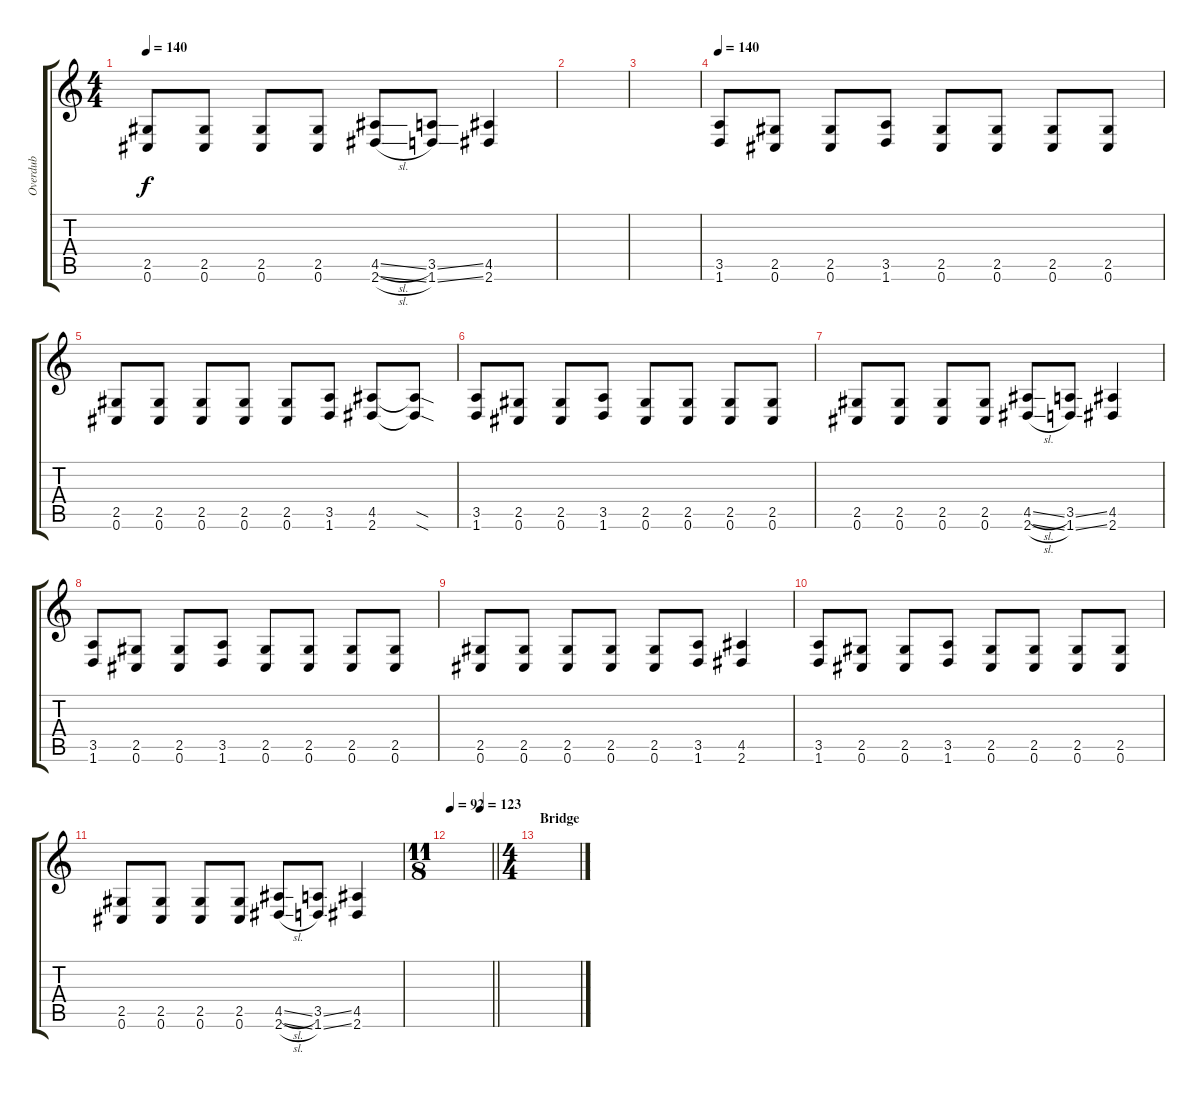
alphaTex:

\track ("Overdub" "Overdub") {instrument distortionguitar}
\staff {score tabs}
\tuning (Db4 Ab3 E3 B2 Gb2 Db2) {hide}
\ts (4 4)
\tempo 140
\clef g2
\ks c
(2.5 0.6).8{dy f} (2.5 0.6).8 (2.5 0.6).8 (2.5 0.6).8 (4.5{sl} 2.6{sl}).8 (3.5{ss} 1.6{ss}).8 (4.5 2.6).4 |
|
|
\tempo 140
(3.5 1.6).8 (2.5 0.6).8 (2.5 0.6).8 (3.5 1.6).8 (2.5 0.6).8 (2.5 0.6).8 (2.5 0.6).8 (2.5 0.6).8 |
(2.5 0.6).8 (2.5 0.6).8 (2.5 0.6).8 (2.5 0.6).8 (2.5 0.6).8 (3.5 1.6).8 (4.5 2.6).8 (4.5{sod t} 2.6{sod t}).8 |
(3.5 1.6).8 (2.5 0.6).8 (2.5 0.6).8 (3.5 1.6).8 (2.5 0.6).8 (2.5 0.6).8 (2.5 0.6).8 (2.5 0.6).8 |
(2.5 0.6).8 (2.5 0.6).8 (2.5 0.6).8 (2.5 0.6).8 (4.5{sl} 2.6{sl}).8 (3.5{ss} 1.6{ss}).8 (4.5 2.6).4 |
(3.5 1.6).8 (2.5 0.6).8 (2.5 0.6).8 (3.5 1.6).8 (2.5 0.6).8 (2.5 0.6).8 (2.5 0.6).8 (2.5 0.6).8 |
(2.5 0.6).8 (2.5 0.6).8 (2.5 0.6).8 (2.5 0.6).8 (2.5 0.6).8 (3.5 1.6).8 (4.5 2.6).4 |
(3.5 1.6).8 (2.5 0.6).8 (2.5 0.6).8 (3.5 1.6).8 (2.5 0.6).8 (2.5 0.6).8 (2.5 0.6).8 (2.5 0.6).8 |
(2.5 0.6).8 (2.5 0.6).8 (2.5 0.6).8 (2.5 0.6).8 (4.5{sl} 2.6{sl}).8 (3.5{ss} 1.6{ss}).8 (4.5 2.6).4 |
\ts (11 8)
\tempo 92
\tempo (123 0.7272727272727273)
\barLineRight lightlight
|
\ts (4 4)
\section ("" "Bridge")
